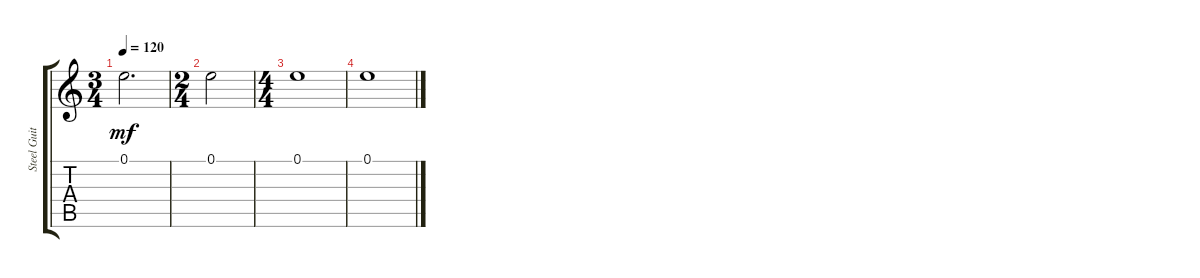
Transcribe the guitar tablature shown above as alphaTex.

\track ("Steel Guitar" "Steel Guit") {instrument acousticguitarsteel}
\staff {score tabs}
\tuning (E4 B3 G3 D3 A2 E2) {hide}
\ts (3 4)
\tempo 120
\clef g2
\ks c
0.1.2{d dy mf instrument acousticguitarsteel} |
\ts (2 4)
0.1.2 |
\ts (4 4)
0.1.1 |
0.1.1
